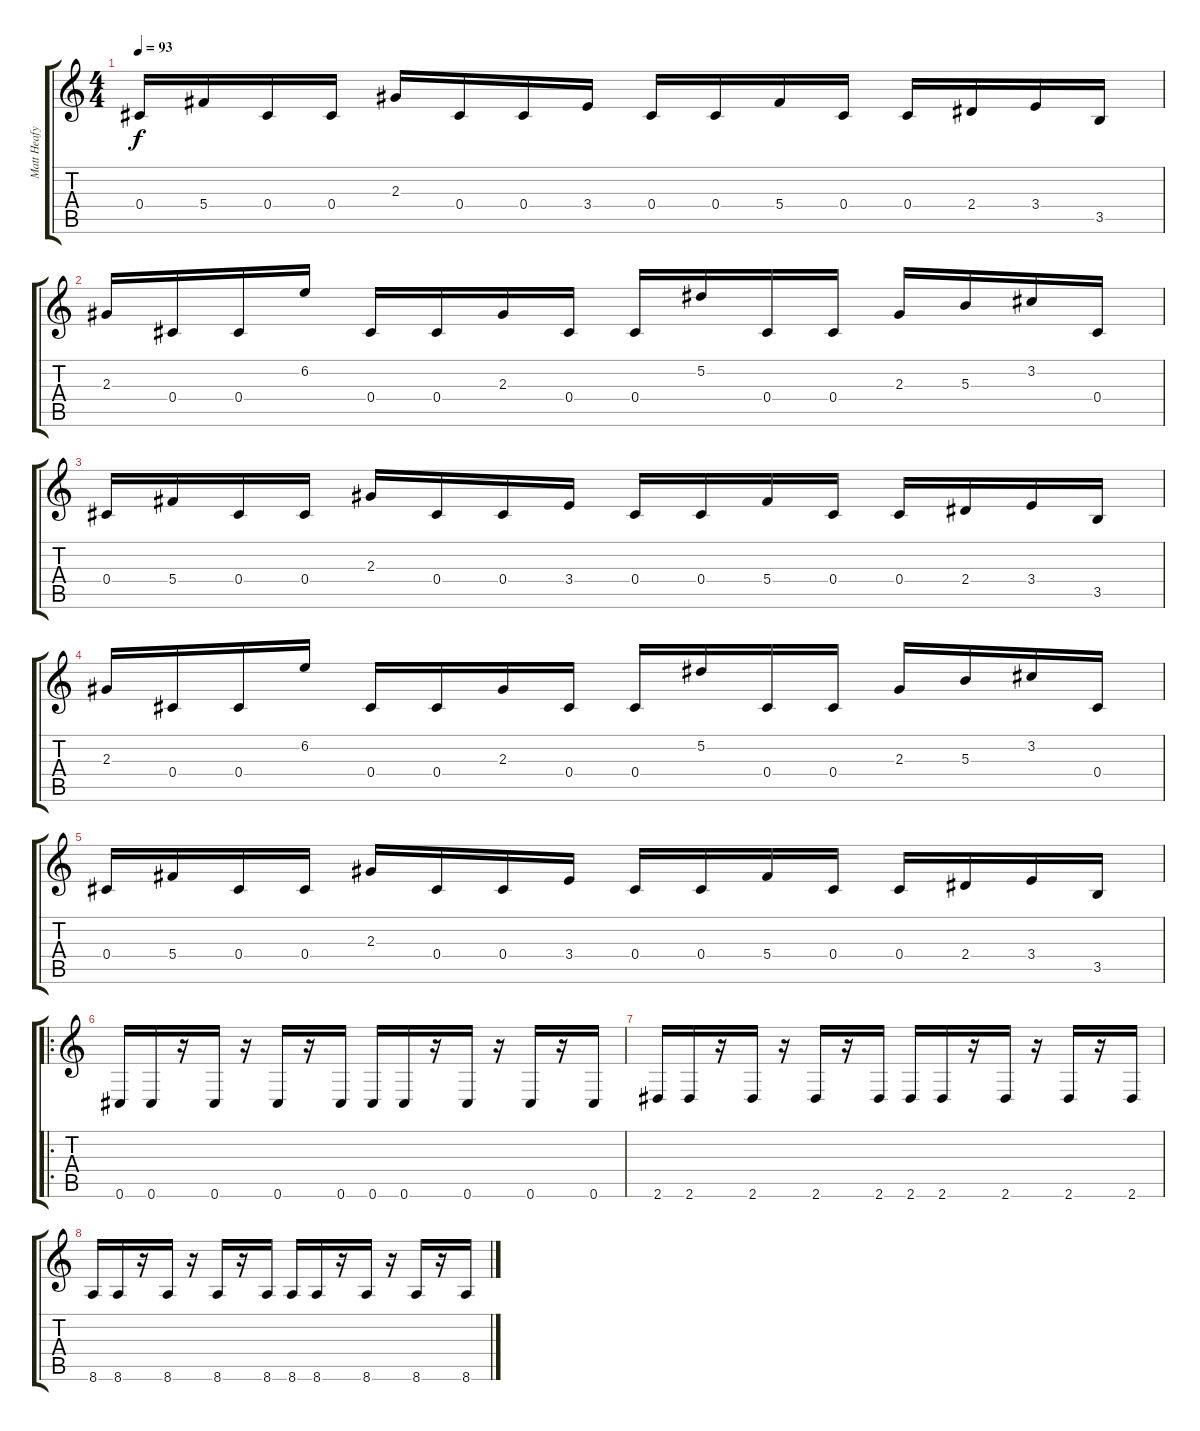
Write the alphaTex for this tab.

\track ("Matt Heafy" "Matt Heafy") {instrument overdrivenguitar}
\staff {score tabs}
\tuning (Eb4 Bb3 Gb3 Db3 Ab2 Db2) {hide}
\ts (4 4)
\tempo 93
\clef g2
\ks c
0.4.16{dy f} 5.4.16 0.4.16 0.4.16 2.3.16 0.4.16 0.4.16 3.4.16 0.4.16 0.4.16 5.4.16 0.4.16 0.4.16 2.4.16 3.4.16 3.5.16 |
2.3.16 0.4.16 0.4.16 6.2.16 0.4.16 0.4.16 2.3.16 0.4.16 0.4.16 5.2.16 0.4.16 0.4.16 2.3.16 5.3.16 3.2.16 0.4.16 |
0.4.16 5.4.16 0.4.16 0.4.16 2.3.16 0.4.16 0.4.16 3.4.16 0.4.16 0.4.16 5.4.16 0.4.16 0.4.16 2.4.16 3.4.16 3.5.16 |
2.3.16 0.4.16 0.4.16 6.2.16 0.4.16 0.4.16 2.3.16 0.4.16 0.4.16 5.2.16 0.4.16 0.4.16 2.3.16 5.3.16 3.2.16 0.4.16 |
0.4.16 5.4.16 0.4.16 0.4.16 2.3.16 0.4.16 0.4.16 3.4.16 0.4.16 0.4.16 5.4.16 0.4.16 0.4.16 2.4.16 3.4.16 3.5.16 |
\ro
0.6.16 0.6.16 r.16 0.6.16 r.16 0.6.16 r.16 0.6.16 0.6.16 0.6.16 r.16 0.6.16 r.16 0.6.16 r.16 0.6.16 |
2.6.16 2.6.16 r.16 2.6.16 r.16 2.6.16 r.16 2.6.16 2.6.16 2.6.16 r.16 2.6.16 r.16 2.6.16 r.16 2.6.16 |
8.6.16 8.6.16 r.16 8.6.16 r.16 8.6.16 r.16 8.6.16 8.6.16 8.6.16 r.16 8.6.16 r.16 8.6.16 r.16 8.6.16
